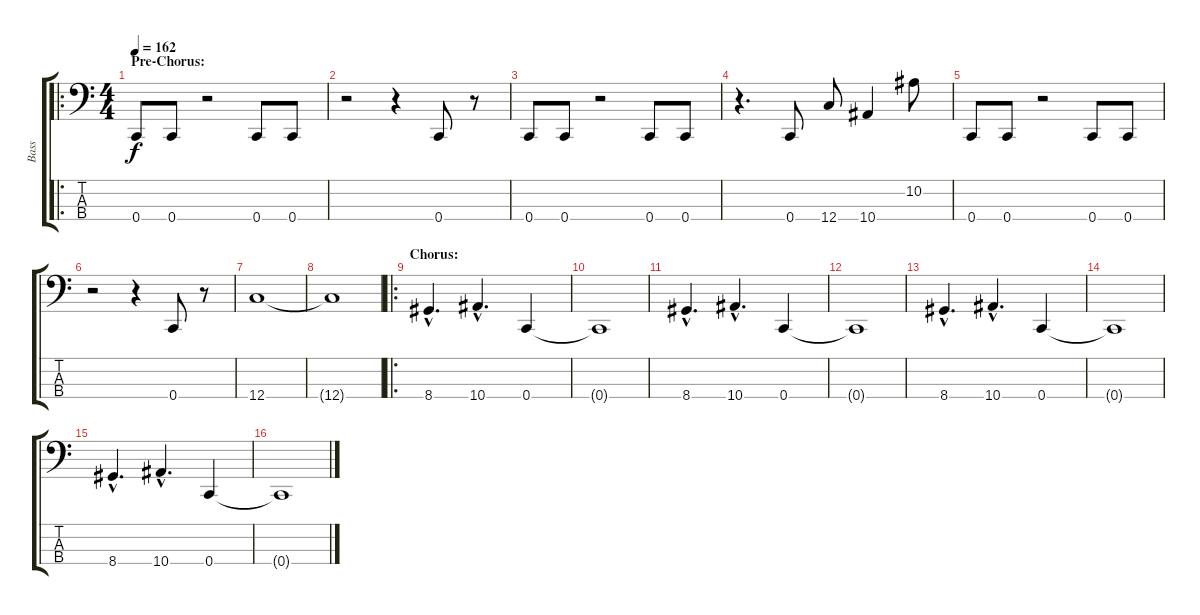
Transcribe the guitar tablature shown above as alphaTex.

\track ("Bass" "Bass") {instrument electricbassfinger}
\staff {score tabs}
\tuning (F2 C2 G1 C1) {hide}
\ro
\ts (4 4)
\section ("" "Pre-Chorus:")
\tempo 162
\clef f4
\ks c
0.4.8{dy f instrument slapbass1} 0.4.8 r.2 0.4.8 0.4.8 |
r.2 r.4 0.4.8 r.8 |
0.4.8 0.4.8 r.2 0.4.8 0.4.8 |
r.4{d instrument electricbassfinger} 0.4.8 12.4.8 10.4.4 10.2.8 |
0.4.8{instrument slapbass1} 0.4.8 r.2 0.4.8 0.4.8 |
r.2 r.4 0.4.8 r.8 |
12.4.1{instrument electricbassfinger} |
12.4{t}.1 |
\ro
\section ("" "Chorus:")
8.4{hac}.4{d} 10.4{hac}.4{d} 0.4.4 |
0.4{t}.1 |
8.4{hac}.4{d} 10.4{hac}.4{d} 0.4.4 |
0.4{t}.1 |
8.4{hac}.4{d} 10.4{hac}.4{d} 0.4.4 |
0.4{t}.1 |
8.4{hac}.4{d} 10.4{hac}.4{d} 0.4.4 |
0.4{t}.1
